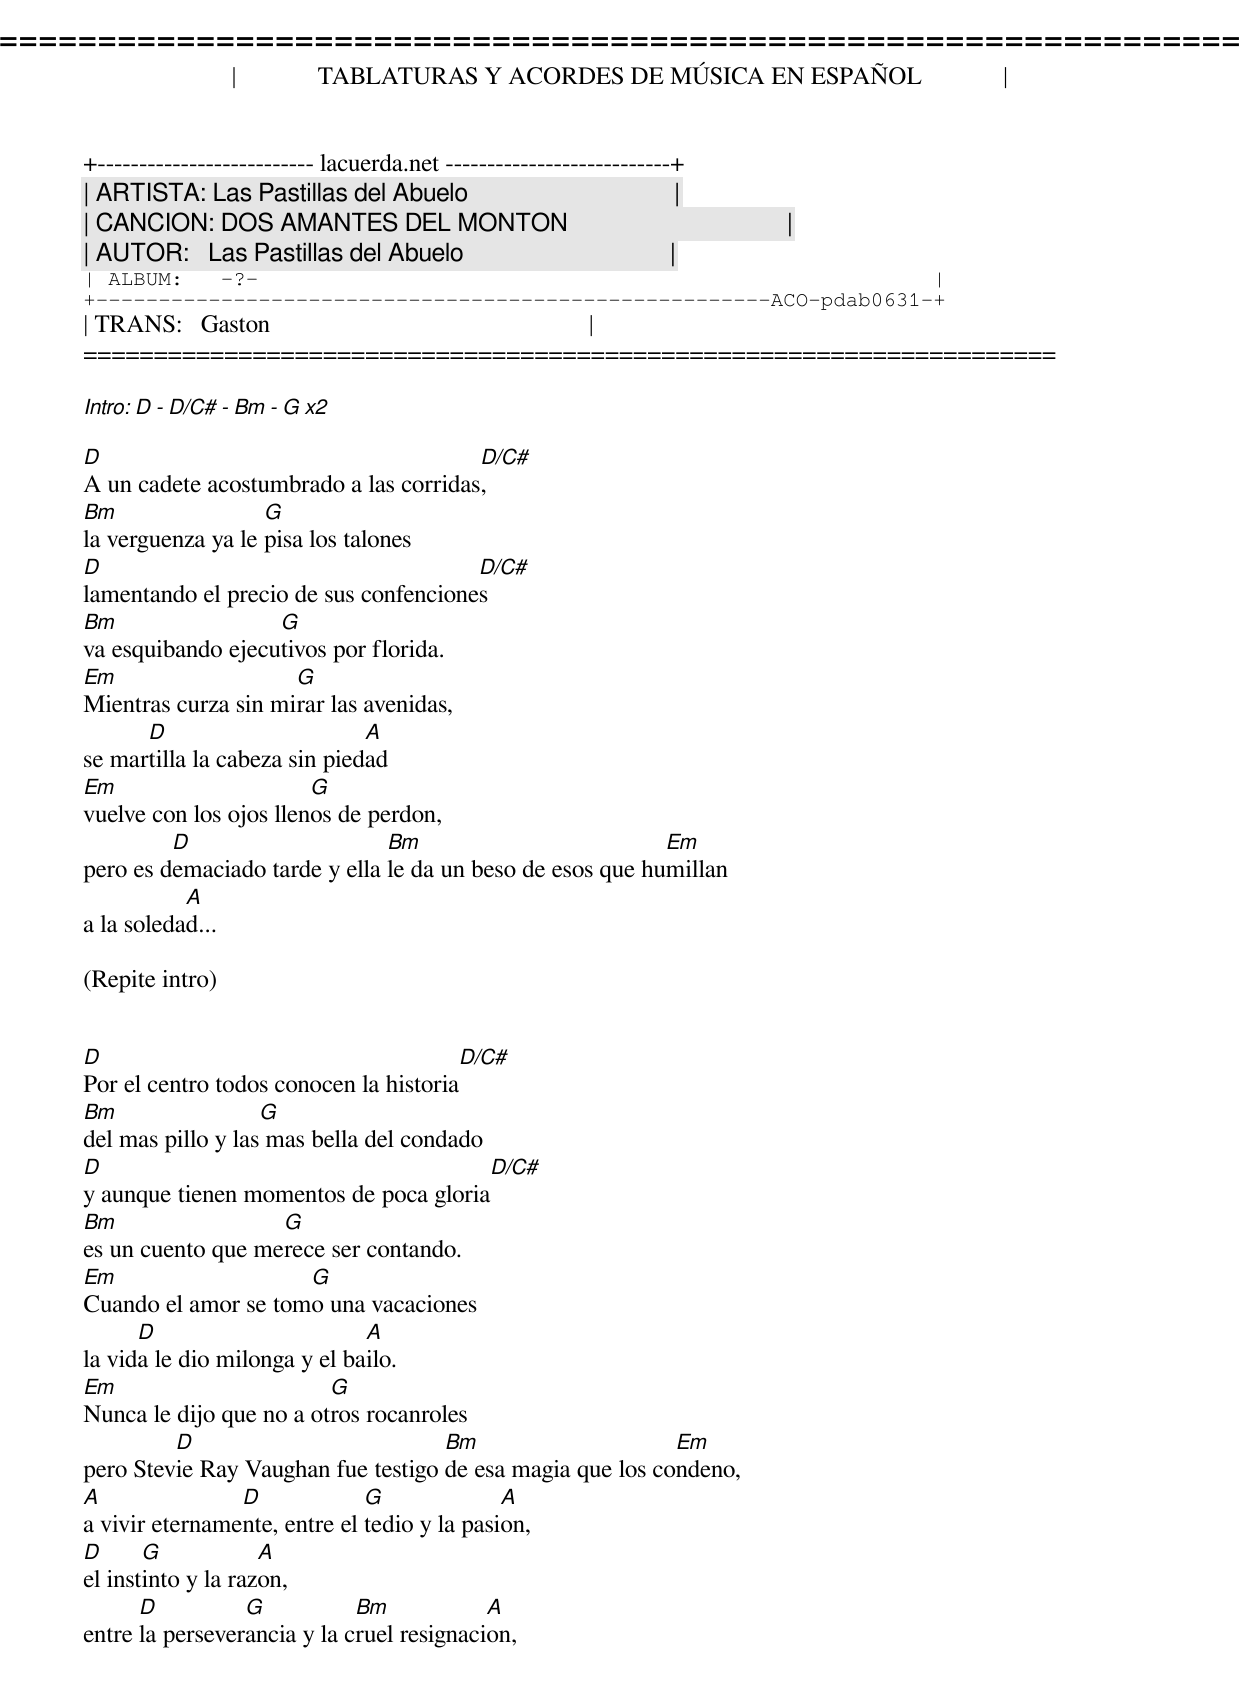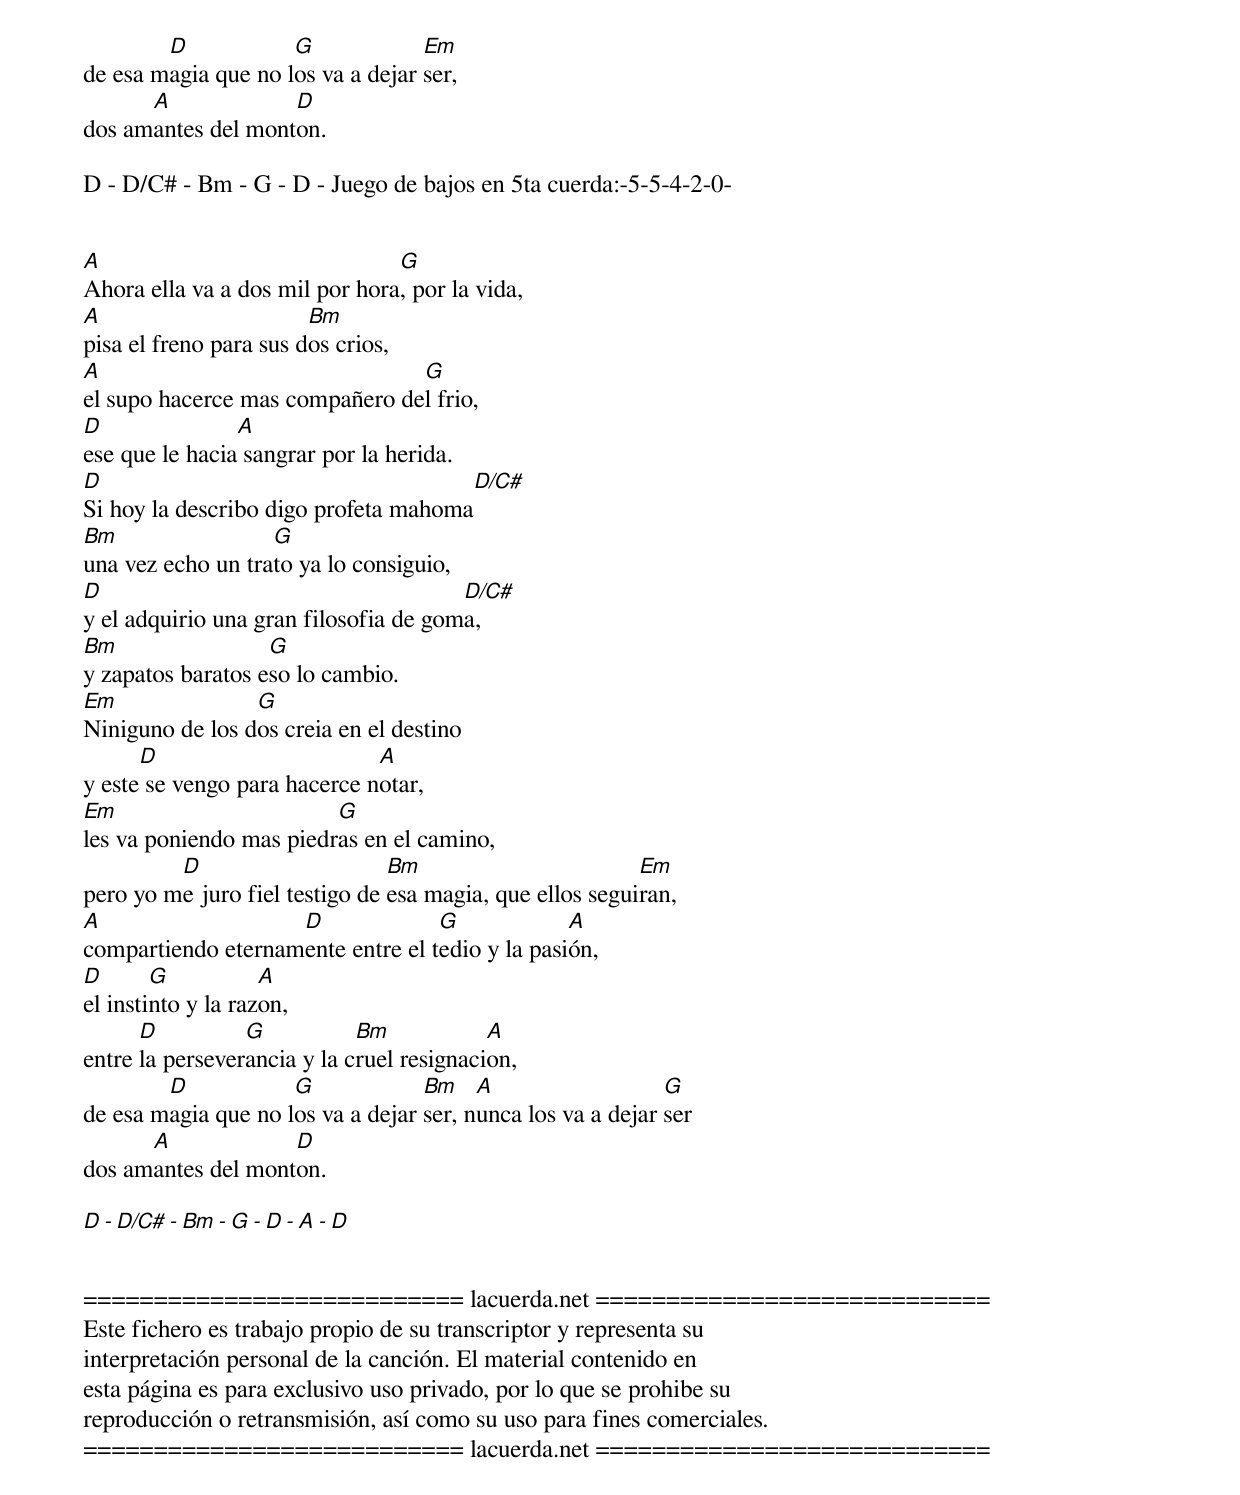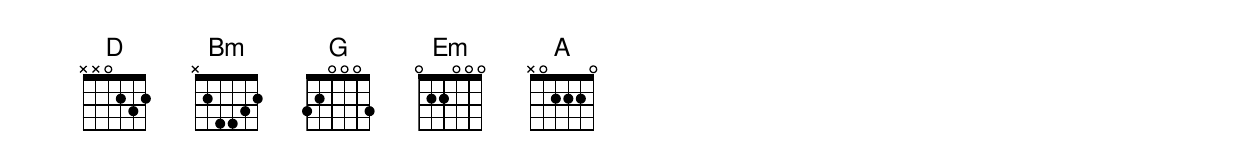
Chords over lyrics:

=====================================================================
|             TABLATURAS Y ACORDES DE MÚSICA EN ESPAÑOL             |
+-------------------------- lacuerda.net ---------------------------+
| ARTISTA: Las Pastillas del Abuelo                                 |
| CANCION: DOS AMANTES DEL MONTON                                   |
| AUTOR:   Las Pastillas del Abuelo                                 |
| ALBUM:   -?-                                                      |
+------------------------------------------------------ACO-pdab0631-+
| TRANS:   Gaston                                                   |
=====================================================================

Intro: D  -  D/C# - Bm - G x2

D                                      D/C#
A un cadete acostumbrado a las corridas,
Bm                 G
la verguenza ya le pisa los talones
D                                      D/C#
lamentando el precio de sus confenciones
Bm                 G
va esquibando ejecutivos por florida.
Em                   G
Mientras curza sin mirar las avenidas,
      D                       A
se martilla la cabeza sin piedad
Em                      G
vuelve con los ojos llenos de perdon,
         D                     Bm                          Em
pero es demaciado tarde y ella le da un beso de esos que humillan
           A
a la soledad...

(Repite intro)


D                                      D/C#
Por el centro todos conocen la historia
Bm                 G
del mas pillo y las mas bella del condado
D                                      D/C#
y aunque tienen momentos de poca gloria
Bm                 G
es un cuento que merece ser contando.
Em                   G
Cuando el amor se tomo una vacaciones
      D                       A
la vida le dio milonga y el bailo.
Em                       G
Nunca le dijo que no a otros rocanroles
         D                          Bm                     Em
pero Stevie Ray Vaughan fue testigo de esa magia que los condeno,
A               D             G              A
a vivir eternamente, entre el tedio y la pasion,
D      G            A
el instinto y la razon,
      D          G           Bm            A
entre la perseverancia y la cruel resignacion,
        D            G             Em
de esa magia que no los va a dejar ser,
      A             D
dos amantes del monton.

D - D/C# - Bm - G - D - Juego de bajos en 5ta cuerda:-5-5-4-2-0-


A                               G
Ahora ella va a dos mil por hora, por la vida,
A                       Bm
pisa el freno para sus dos crios,
A                               G
el supo hacerce mas compañero del frio,
D               A
ese que le hacia sangrar por la herida.
D                                      D/C#
Si hoy la describo digo profeta mahoma
Bm                 G
una vez echo un trato ya lo consiguio,
D                                      D/C#
y el adquirio una gran filosofia de goma,
Bm                 G
y zapatos baratos eso lo cambio.
Em               G
Niniguno de los dos creia en el destino
      D                       A
y este se vengo para hacerce notar,
Em                       G
les va poniendo mas piedras en el camino,
         D                      Bm                        Em
pero yo me juro fiel testigo de esa magia, que ellos seguiran,
A                   D              G             A
compartiendo eternamente entre el tedio y la pasión,
D       G           A
el instinto y la razon,
      D          G           Bm            A
entre la perseverancia y la cruel resignacion,
        D            G             Bm    A                   G
de esa magia que no los va a dejar ser, nunca los va a dejar ser
      A             D
dos amantes del monton.

D - D/C# - Bm - G - D - A - D


=========================== lacuerda.net ============================
Este fichero es trabajo propio de su transcriptor y representa su
interpretación personal de la canción. El material contenido en
esta página es para exclusivo uso privado, por lo que se prohibe su
reproducción o retransmisión, así como su uso para fines comerciales.
=========================== lacuerda.net ============================
